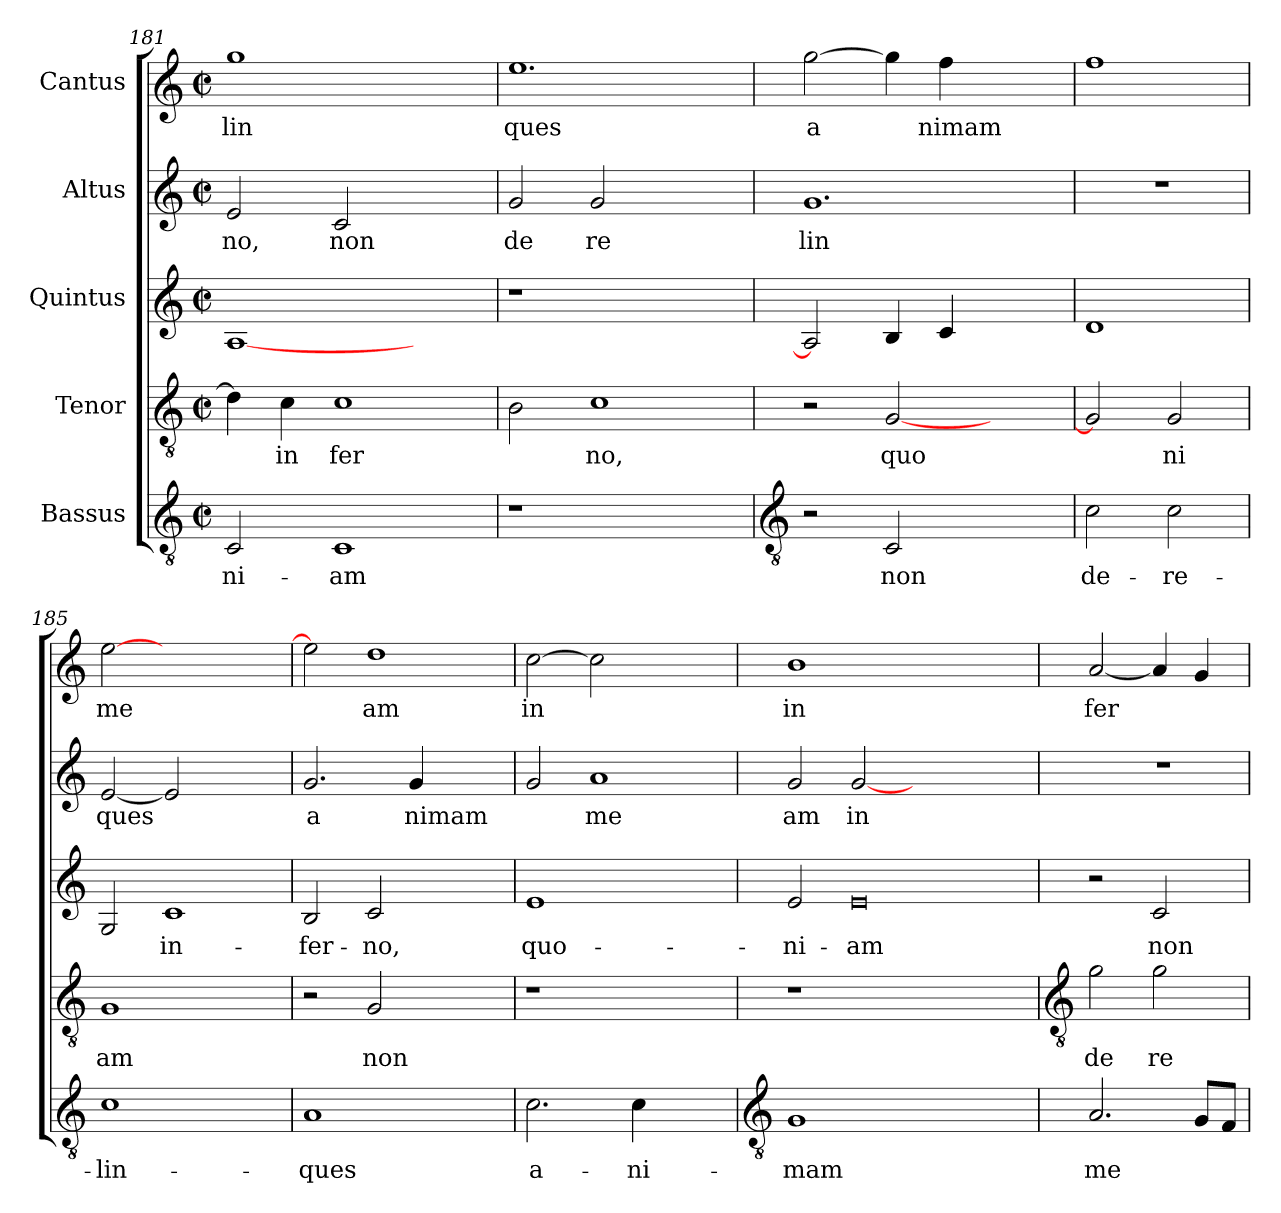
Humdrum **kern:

**kern	**text	**kern	**text	**kern	**text	**kern	**text	**kern	**text
*part5	*part5	*part4	*part4	*part3	*part3	*part2	*part2	*part1	*part1
*staff5	*staff5	*staff4	*staff4	*staff3	*staff3	*staff2	*staff2	*staff1	*staff1
*I"Bassus	*	*I"Tenor	*	*I"Quintus	*	*I"Altus	*	*I"Cantus	*
!!LO:LB:g=z
*clefGv2	*	*clefGv2	*	*clefG2	*	*clefG2	*	*clefG2	*
*k[]	*	*k[]	*	*k[]	*	*k[]	*	*k[]	*
*C:	*	*C:	*	*C:	*	*C:	*	*C:	*
*M2/2	*	*M2/2	*	*M2/2	*	*M2/2	*	*M2/2	*
*met(c|)	*	*met(c|)	*	*met(c|)	*	*met(c|)	*	*met(c|)	*
=181	=181	=181	=181	=181	=181	=181	=181	=181	=181
!	!LO:LY:b	!	!	!	!	!	!LO:LY:b	!	!LO:LY:b
2C/	-ni-	4d\]	.	[1A	.	2e/	no,	1gg	lin
!	!	!	!LO:LY:b	!	!	!	!	!	!
.	.	4c\	in	.	.	.	.	.	.
!	!LO:LY:b	!	!LO:LY:b	!	!	!	!LO:LY:b	!	!
1C	-am	1c	fer	.	.	2c/	non	.	.
.	.	.	.	2ryy	.	2ryy	.	2ryy	.
=182	=182	=182	=182	=182	=182	=182	=182	=182	=182
!	!	!	!	!	!	!	!LO:LY:b	!	!LO:LY:b
1r	.	2B\	.	1r	.	2g/	de	1.ee	ques
!	!	!	!LO:LY:b	!	!	!	!LO:LY:b	!	!
.	.	1c	no,	.	.	2g/	re	.	.
2ryy	.	.	.	2ryy	.	2ryy	.	.	.
!!LO:LB:g=z
=183	=183	=183	=183	=183	=183	=183	=183	=183	=183
*clefGv2	*	*	*	*	*	*	*	*	*
!	!	!	!	!	!	!	!LO:LY:b	!	!LO:LY:b
2r	.	2r	.	2A/]	.	1.g	lin	[2gg\	a
!	!LO:LY:b	!	!LO:LY:b	!	!	!	!	!	!
2C/	non	[2G/	quo	4B/	.	.	.	4gg\]	.
!	!	!	!	!	!	!	!	!	!LO:LY:b
.	.	.	.	4c/	.	.	.	4ff\	nimam
2ryy	.	2ryy	.	2ryy	.	.	.	2ryy	.
=184	=184	=184	=184	=184	=184	=184	=184	=184	=184
!	!LO:LY:b	!	!	!	!	!	!	!	!
2c\	de-	2G/]	.	1d	.	1r	.	1ff	.
!	!LO:LY:b	!	!LO:LY:b	!	!	!	!	!	!
2c\	-re-	2G/	ni	.	.	.	.	.	.
!!LO:LB:g=z
=185	=185	=185	=185	=185	=185	=185	=185	=185	=185
!	!LO:LY:b	!	!LO:LY:b	!	!	!	!LO:LY:b	!	!LO:LY:b
1c	-lin-	1G	am	2G/	.	[2e/	ques	[2ee\	me
!	!	!	!	!	!LO:LY:b	!	!	!	!
.	.	.	.	1c	in-	2e/]	.	1ryy	.
2ryy	.	2ryy	.	.	.	2ryy	.	.	.
!!LO:LB:g=z
=186	=186	=186	=186	=186	=186	=186	=186	=186	=186
!	!LO:LY:b	!	!	!	!LO:LY:b	!	!LO:LY:b	!	!
1A	-ques	2r	.	2B/	-fer-	2.g/	a	2ee\]	.
!	!	!	!LO:LY:b	!	!LO:LY:b	!	!	!	!LO:LY:b
.	.	2G/	non	2c/	-no,	.	.	1dd	am
!	!	!	!	!	!	!	!LO:LY:b	!	!
.	.	.	.	.	.	4g/	nimam	.	.
2ryy	.	2ryy	.	2ryy	.	2ryy	.	.	.
=187	=187	=187	=187	=187	=187	=187	=187	=187	=187
!	!LO:LY:b	!	!	!	!LO:LY:b	!	!	!	!LO:LY:b
2.c\	a-	1r	.	1e	quo-	2g/	.	[2cc\	in
!	!	!	!	!	!	!	!LO:LY:b	!	!
.	.	.	.	.	.	1a	me	2cc\]	.
!	!LO:LY:b	!	!	!	!	!	!	!	!
4c\	-ni-	.	.	.	.	.	.	.	.
2ryy	.	2ryy	.	2ryy	.	.	.	2ryy	.
!!LO:LB:g=z
=188	=188	=188	=188	=188	=188	=188	=188	=188	=188
*clefGv2	*	*	*	*	*	*	*	*	*
!	!LO:LY:b	!	!	!	!LO:LY:b	!	!LO:LY:b	!	!LO:LY:b
1G	-mam	1r	.	2e/	-ni-	2g/	am	1b	in
!	!	!	!	!	!LO:LY:b	!	!LO:LY:b	!	!
.	.	.	.	0e	-am	[2g/	in	.	.
1.ryy	.	1.ryy	.	.	.	1.ryy	.	1.ryy	.
!!LO:LB:g=z
=189	=189	=189	=189	=189	=189	=189	=189	=189	=189
*	*	*clefGv2	*	*	*	*	*	*	*
!	!LO:LY:b	!	!LO:LY:b	!	!	!	!	!	!LO:LY:b
2.A/	me	2g\	de	2r	.	1r	.	[2a/	fer
!	!	!	!LO:LY:b	!	!LO:LY:b	!	!	!	!
.	.	2g\	re	2c/	non	.	.	4a/]	.
8G/L	.	.	.	.	.	.	.	4g/	.
8F/J	.	.	.	.	.	.	.	.	.
=	=	=	=	=	=	=	=	=	=
*-	*-	*-	*-	*-	*-	*-	*-	*-	*-
